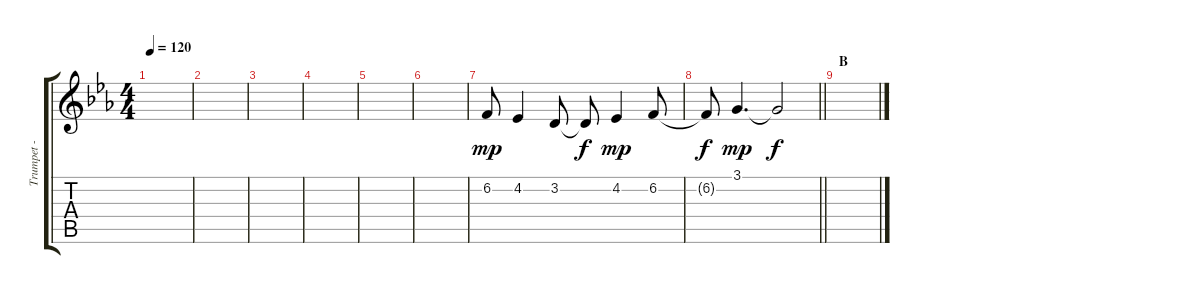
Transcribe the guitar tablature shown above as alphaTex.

\track ("Trumpet - Lead" "Trumpet - ") {instrument trombone}
\staff {score tabs}
\tuning (E4 B3 G3 D3 A2 E2) {hide}
\ts (4 4)
\tempo 120
\clef g2
\ks eb
|
|
|
|
|
|
6.2.8{dy mp} 4.2.4 3.2.8 3.2{t}.8{dy f} 4.2.4{dy mp} 6.2.8 |
\barLineRight lightlight
6.2{t}.8{dy f} 3.1.4{d dy mp} 3.1{t}.2{dy f} |
\section ("" "B")
